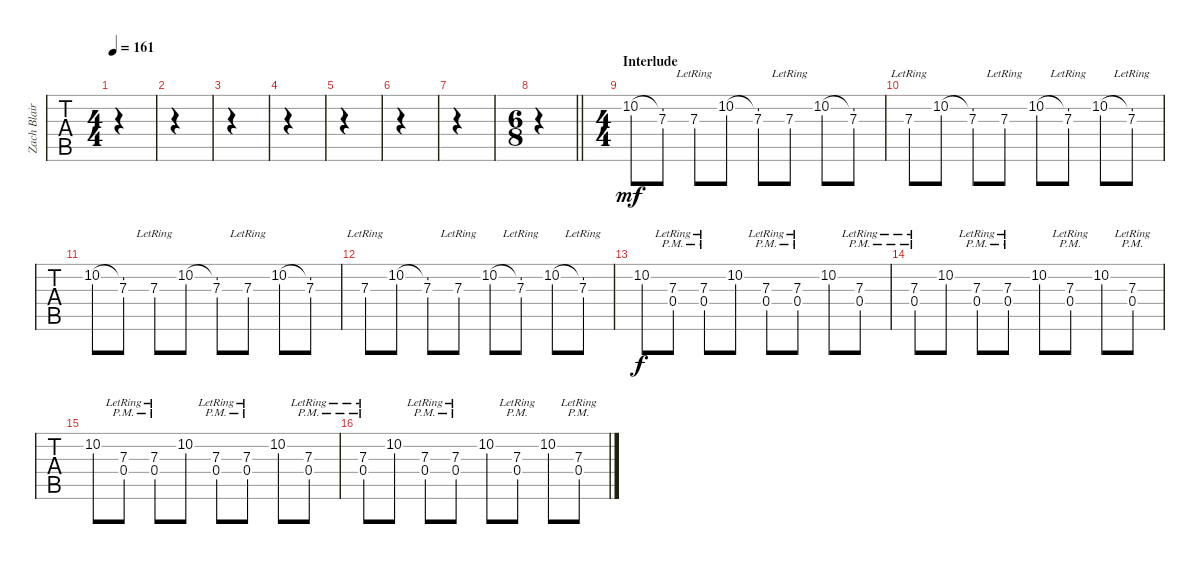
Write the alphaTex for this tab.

\track ("Zach Blair - Guitar One" "Zach Blair") {instrument distortionguitar}
\staff {tabs}
\tuning (Eb4 Bb3 Gb3 Db3 Ab2 Eb2) {hide}
\ts (4 4)
\tempo 161
\clef g2
\ks db
|
|
|
|
|
|
|
\ts (6 8)
\barLineRight lightlight
|
\ts (4 4)
\section ("" "Interlude")
10.2.8{dy mf volume 11} (10.2{t} 7.3).8 7.3{lr}.8 10.2.8 (10.2{t} 7.3).8 7.3{lr}.8 10.2.8 (10.2{t} 7.3).8 |
7.3{lr}.8 10.2.8 (10.2{t} 7.3).8 7.3{lr}.8 10.2.8 (10.2{t} 7.3{lr}).8 10.2.8 (10.2{t} 7.3{lr}).8 |
10.2.8 (10.2{t} 7.3).8 7.3{lr}.8 10.2.8 (10.2{t} 7.3).8 7.3{lr}.8 10.2.8 (10.2{t} 7.3).8 |
7.3{lr}.8 10.2.8 (10.2{t} 7.3).8 7.3{lr}.8 10.2.8 (10.2{t} 7.3{lr}).8 10.2.8 (10.2{t} 7.3{lr}).8 |
10.2.8{dy f} (7.3{pm lr} 0.4{pm}).8 (7.3{pm lr} 0.4{pm}).8 10.2.8 (7.3{pm lr} 0.4{pm}).8 (7.3{pm lr} 0.4{pm}).8 10.2.8 (7.3{pm lr} 0.4{pm}).8 |
(7.3{pm lr} 0.4{pm}).8 10.2.8 (7.3{pm lr} 0.4{pm}).8 (7.3{pm lr} 0.4{pm}).8 10.2.8 (7.3{pm lr} 0.4{pm}).8 10.2.8 (7.3{pm lr} 0.4{pm}).8 |
10.2.8 (7.3{pm lr} 0.4{pm}).8 (7.3{pm lr} 0.4{pm}).8 10.2.8 (7.3{pm lr} 0.4{pm}).8 (7.3{pm lr} 0.4{pm}).8 10.2.8 (7.3{pm lr} 0.4{pm}).8 |
(7.3{pm lr} 0.4{pm}).8 10.2.8 (7.3{pm lr} 0.4{pm}).8 (7.3{pm lr} 0.4{pm}).8 10.2.8 (7.3{pm lr} 0.4{pm}).8 10.2.8 (7.3{pm lr} 0.4{pm}).8
